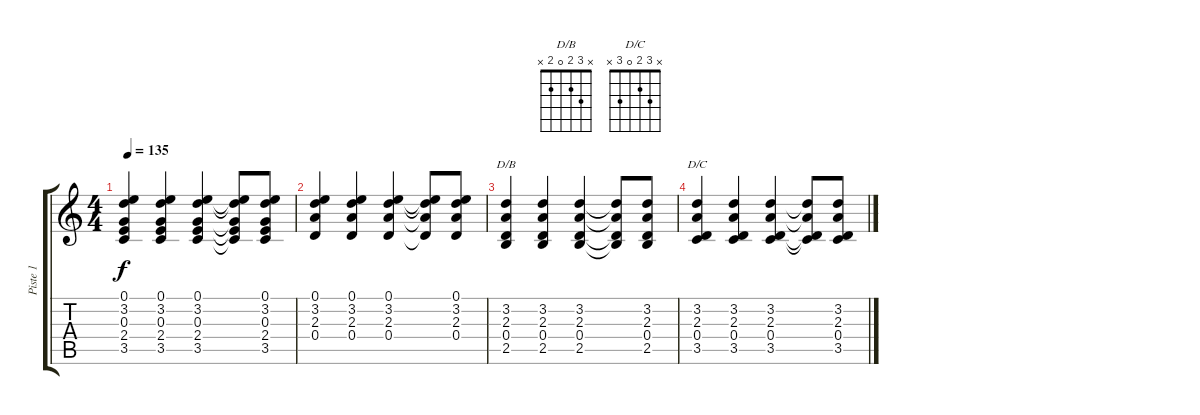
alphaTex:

\track ("Piste 1" "Piste 1") {instrument overdrivenguitar}
\staff {score tabs}
\tuning (E4 B3 G3 D3 A2 E2) {hide}
\chord ("D/B" x 3 2 0 2 x)
\chord ("D/C" x 3 2 0 3 x)
\ts (4 4)
\tempo 135
\clef g2
\ks c
(0.1 3.2 0.3 2.4 3.5).4{dy f} (0.1 3.2 0.3 2.4 3.5).4 (0.1 3.2 0.3 2.4 3.5).4 (0.1{t} 3.2{t} 0.3{t} 2.4{t} 3.5{t}).8 (0.1 3.2 0.3 2.4 3.5).8 |
(0.1 3.2 2.3 0.4).4 (0.1 3.2 2.3 0.4).4 (0.1 3.2 2.3 0.4).4 (0.1{t} 3.2{t} 2.3{t} 0.4{t}).8 (0.1 3.2 2.3 0.4).8 |
(3.2 2.3 0.4 2.5).4{ch "D/B"} (3.2 2.3 0.4 2.5).4 (3.2 2.3 0.4 2.5).4 (3.2{t} 2.3{t} 0.4{t} 2.5{t}).8 (3.2 2.3 0.4 2.5).8 |
(3.2 2.3 0.4 3.5).4{ch "D/C"} (3.2 2.3 0.4 3.5).4 (3.2 2.3 0.4 3.5).4 (3.2{t} 2.3{t} 0.4{t} 3.5{t}).8 (3.2 2.3 0.4 3.5).8
